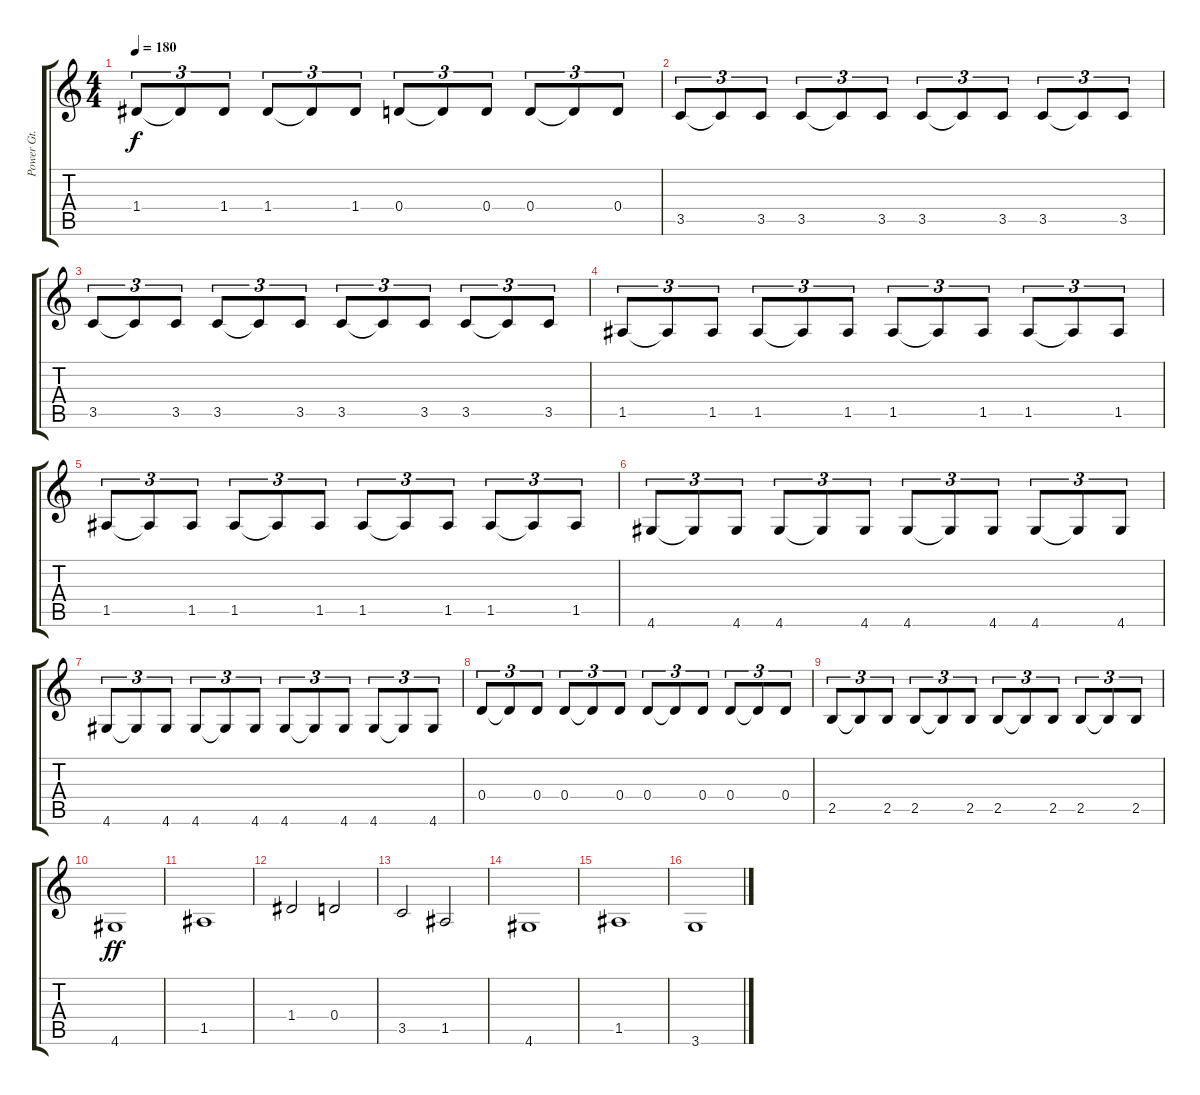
\track ("Power Gt." "Power Gt.") {instrument distortionguitar}
\staff {score tabs}
\tuning (E4 B3 G3 D3 A2 E2) {hide}
\ts (4 4)
\tempo 180
\clef g2
\ks c
1.4.8{tu (3 2) dy f} 1.4{t}.8{tu (3 2)} 1.4.8{tu (3 2)} 1.4.8{tu (3 2)} 1.4{t}.8{tu (3 2)} 1.4.8{tu (3 2)} 0.4.8{tu (3 2)} 0.4{t}.8{tu (3 2)} 0.4.8{tu (3 2)} 0.4.8{tu (3 2)} 0.4{t}.8{tu (3 2)} 0.4.8{tu (3 2)} |
3.5.8{tu (3 2)} 3.5{t}.8{tu (3 2)} 3.5.8{tu (3 2)} 3.5.8{tu (3 2)} 3.5{t}.8{tu (3 2)} 3.5.8{tu (3 2)} 3.5.8{tu (3 2)} 3.5{t}.8{tu (3 2)} 3.5.8{tu (3 2)} 3.5.8{tu (3 2)} 3.5{t}.8{tu (3 2)} 3.5.8{tu (3 2)} |
3.5.8{tu (3 2)} 3.5{t}.8{tu (3 2)} 3.5.8{tu (3 2)} 3.5.8{tu (3 2)} 3.5{t}.8{tu (3 2)} 3.5.8{tu (3 2)} 3.5.8{tu (3 2)} 3.5{t}.8{tu (3 2)} 3.5.8{tu (3 2)} 3.5.8{tu (3 2)} 3.5{t}.8{tu (3 2)} 3.5.8{tu (3 2)} |
1.5.8{tu (3 2)} 1.5{t}.8{tu (3 2)} 1.5.8{tu (3 2)} 1.5.8{tu (3 2)} 1.5{t}.8{tu (3 2)} 1.5.8{tu (3 2)} 1.5.8{tu (3 2)} 1.5{t}.8{tu (3 2)} 1.5.8{tu (3 2)} 1.5.8{tu (3 2)} 1.5{t}.8{tu (3 2)} 1.5.8{tu (3 2)} |
1.5.8{tu (3 2)} 1.5{t}.8{tu (3 2)} 1.5.8{tu (3 2)} 1.5.8{tu (3 2)} 1.5{t}.8{tu (3 2)} 1.5.8{tu (3 2)} 1.5.8{tu (3 2)} 1.5{t}.8{tu (3 2)} 1.5.8{tu (3 2)} 1.5.8{tu (3 2)} 1.5{t}.8{tu (3 2)} 1.5.8{tu (3 2)} |
4.6.8{tu (3 2)} 4.6{t}.8{tu (3 2)} 4.6.8{tu (3 2)} 4.6.8{tu (3 2)} 4.6{t}.8{tu (3 2)} 4.6.8{tu (3 2)} 4.6.8{tu (3 2)} 4.6{t}.8{tu (3 2)} 4.6.8{tu (3 2)} 4.6.8{tu (3 2)} 4.6{t}.8{tu (3 2)} 4.6.8{tu (3 2)} |
4.6.8{tu (3 2)} 4.6{t}.8{tu (3 2)} 4.6.8{tu (3 2)} 4.6.8{tu (3 2)} 4.6{t}.8{tu (3 2)} 4.6.8{tu (3 2)} 4.6.8{tu (3 2)} 4.6{t}.8{tu (3 2)} 4.6.8{tu (3 2)} 4.6.8{tu (3 2)} 4.6{t}.8{tu (3 2)} 4.6.8{tu (3 2)} |
0.4.8{tu (3 2)} 0.4{t}.8{tu (3 2)} 0.4.8{tu (3 2)} 0.4.8{tu (3 2)} 0.4{t}.8{tu (3 2)} 0.4.8{tu (3 2)} 0.4.8{tu (3 2)} 0.4{t}.8{tu (3 2)} 0.4.8{tu (3 2)} 0.4.8{tu (3 2)} 0.4{t}.8{tu (3 2)} 0.4.8{tu (3 2)} |
2.5.8{tu (3 2)} 2.5{t}.8{tu (3 2)} 2.5.8{tu (3 2)} 2.5.8{tu (3 2)} 2.5{t}.8{tu (3 2)} 2.5.8{tu (3 2)} 2.5.8{tu (3 2)} 2.5{t}.8{tu (3 2)} 2.5.8{tu (3 2)} 2.5.8{tu (3 2)} 2.5{t}.8{tu (3 2)} 2.5.8{tu (3 2)} |
4.6.1{dy ff} |
1.5.1 |
1.4.2 0.4.2 |
3.5.2 1.5.2 |
4.6.1 |
1.5.1 |
3.6.1
